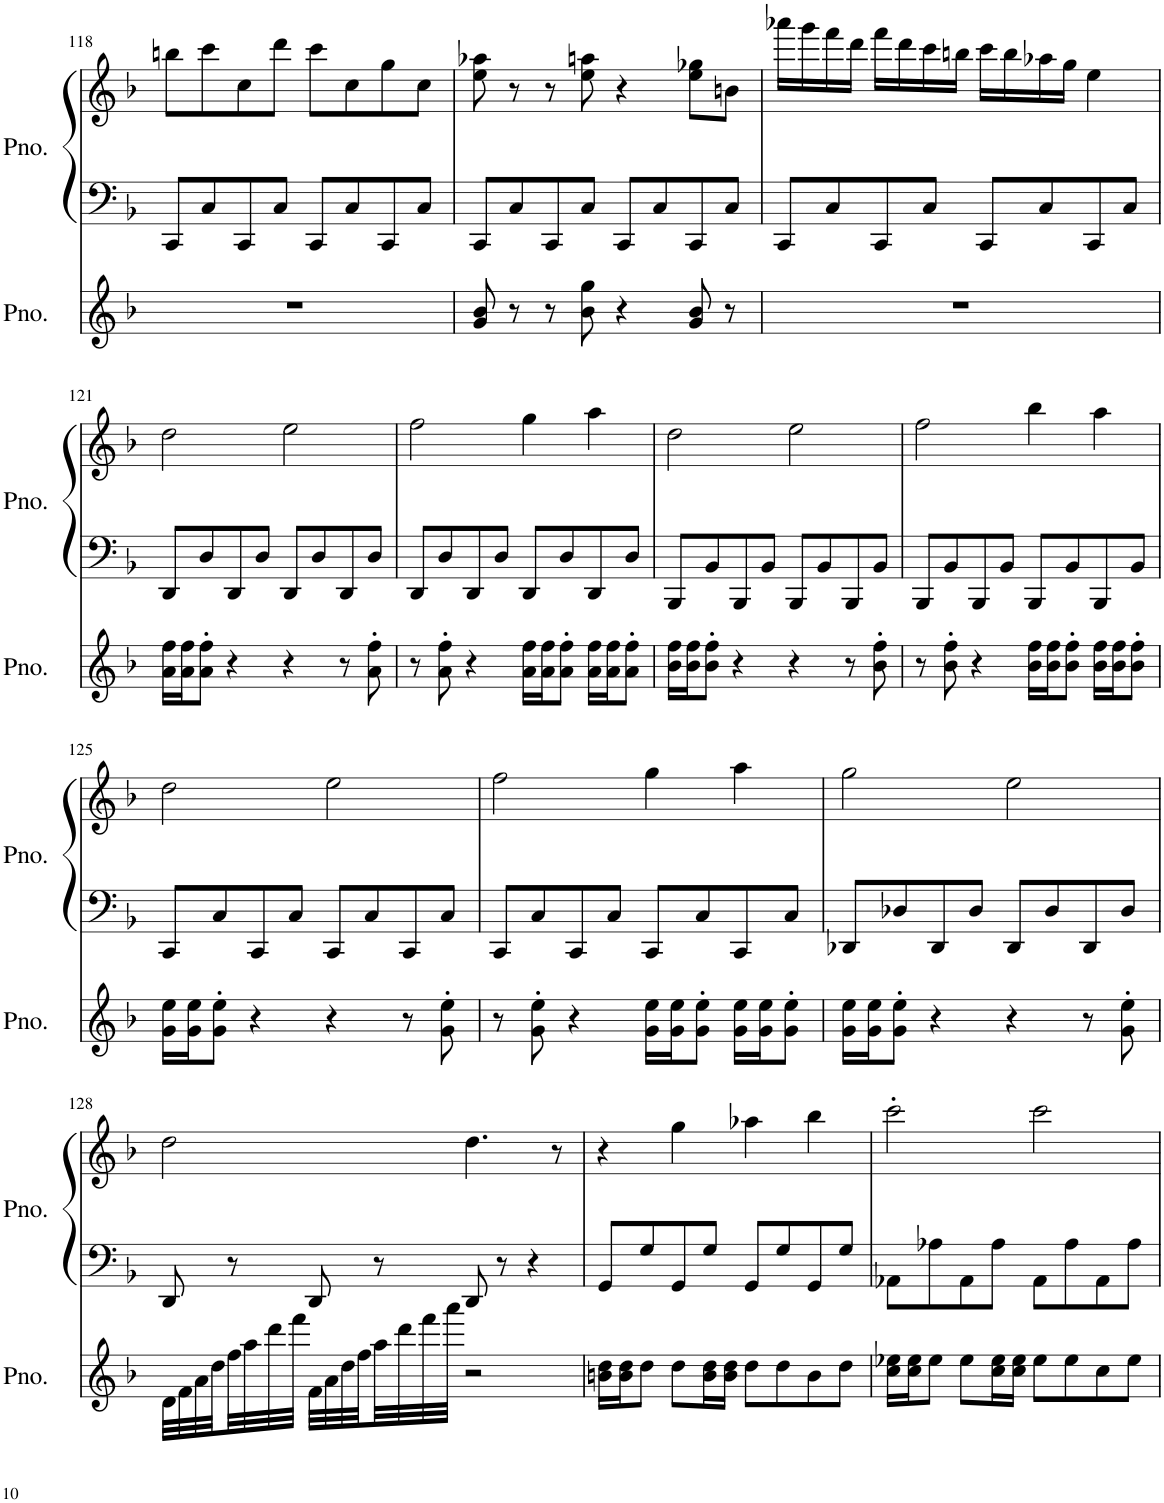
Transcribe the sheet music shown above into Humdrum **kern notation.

**kern	**kern	**kern
*part2	*part1	*part1
*staff3	*staff2	*staff1
*I"Piano	*I"Piano	*
*I'Pno.	*I'Pno.	*
!!LO:PB:g=z
*clefG2	*clefF4	*clefG2
*k[b-]	*k[b-]	*k[b-]
*M4/4	*M4/4	*M4/4
=118	=118	=118
1r	8CC/L	8bbn\L
.	8C/	8ccc\
.	8CC/	8cc\
.	8C/J	8ddd\J
.	8CC/L	8ccc\L
.	8C/	8cc\
.	8CC/	8gg\
.	8C/J	8cc\J
=119	=119	=119
8g/ 8b-/	8CC/L	8ee\ 8aa-X\
8r	8C/	8r
8r	8CC/	8r
8b-\ 8gg\	8C/J	8ee\ 8aan\
4r	8CC/L	4r
.	8C/	.
8g/ 8b-/	8CC/	8ee\ 8gg-X\L
8r	8C/J	8bn\J
=120	=120	=120
1r	8CC/L	16aaa-X\LL
.	.	16ggg\
.	8C/	16fff\
.	.	16ddd\JJ
.	8CC/	16fff\LL
.	.	16ddd\
.	8C/J	16ccc\
.	.	16bbn\JJ
.	8CC/L	16ccc\LL
.	.	16bb\
.	8C/	16aa-X\
.	.	16gg\JJ
.	8CC/	4ee\
.	8C/J	.
!!LO:LB:g=z
=121	=121	=121
16a\ 16ff\LL	8DD/L	2dd\
16a\ 16ff\J	.	.
8a\' 8ff\'J	8D/	.
4r	8DD/	.
.	8D/J	.
4r	8DD/L	2ee\
.	8D/	.
8r	8DD/	.
8a\' 8ff\'	8D/J	.
=122	=122	=122
8r	8DD/L	2ff\
8a\' 8ff\'	8D/	.
4r	8DD/	.
.	8D/J	.
16a\ 16ff\LL	8DD/L	4gg\
16a\ 16ff\J	.	.
8a\' 8ff\'J	8D/	.
16a\ 16ff\LL	8DD/	4aa\
16a\ 16ff\J	.	.
8a\' 8ff\'J	8D/J	.
=123	=123	=123
16b-\ 16ff\LL	8BBB-/L	2dd\
16b-\ 16ff\J	.	.
8b-\' 8ff\'J	8BB-/	.
4r	8BBB-/	.
.	8BB-/J	.
4r	8BBB-/L	2ee\
.	8BB-/	.
8r	8BBB-/	.
8b-\' 8ff\'	8BB-/J	.
=124	=124	=124
8r	8BBB-/L	2ff\
8b-\' 8ff\'	8BB-/	.
4r	8BBB-/	.
.	8BB-/J	.
16b-\ 16ff\LL	8BBB-/L	4bb-\
16b-\ 16ff\J	.	.
8b-\' 8ff\'J	8BB-/	.
16b-\ 16ff\LL	8BBB-/	4aa\
16b-\ 16ff\J	.	.
8b-\' 8ff\'J	8BB-/J	.
!!LO:LB:g=z
=125	=125	=125
16g\ 16ee\LL	8CC/L	2dd\
16g\ 16ee\J	.	.
8g\' 8ee\'J	8C/	.
4r	8CC/	.
.	8C/J	.
4r	8CC/L	2ee\
.	8C/	.
8r	8CC/	.
8g\' 8ee\'	8C/J	.
=126	=126	=126
8r	8CC/L	2ff\
8g\' 8ee\'	8C/	.
4r	8CC/	.
.	8C/J	.
16g\ 16ee\LL	8CC/L	4gg\
16g\ 16ee\J	.	.
8g\' 8ee\'J	8C/	.
16g\ 16ee\LL	8CC/	4aa\
16g\ 16ee\J	.	.
8g\' 8ee\'J	8C/J	.
=127	=127	=127
16g\ 16ee\LL	8DD-X/L	2gg\
16g\ 16ee\J	.	.
8g\' 8ee\'J	8D-X/	.
4r	8DD-/	.
.	8D-/J	.
4r	8DD-/L	2ee\
.	8D-/	.
8r	8DD-/	.
8g\' 8ee\'	8D-/J	.
!!LO:LB:g=z
=128	=128	=128
32d\LLL	8DD/	2dd\
32f\	.	.
32a\	.	.
32dd\	.	.
32ff\	8r	.
32aa\	.	.
32ddd\	.	.
32fff\JJJ	.	.
32f\LLL	8DD/	.
32a\	.	.
32dd\	.	.
32ff\	.	.
32aa\	8r	.
32ddd\	.	.
32fff\	.	.
32aaa\JJJ	.	.
2r	8DD/	4.dd\
.	8r	.
.	4r	.
.	.	8r
=129	=129	=129
16bn\ 16dd\LL	8GG/L	4r
16b\ 16dd\J	.	.
8dd\J	8G/	.
8dd\L	8GG/	4gg\
16b\ 16dd\L	8G/J	.
16b\ 16dd\JJ	.	.
8dd\L	8GG/L	4aa-X\
8dd\	8G/	.
8b\	8GG/	4bb-\
8dd\J	8G/J	.
=130	=130	=130
16cc\ 16ee-X\LL	8AA-X\L	2ccc'\
16cc\ 16ee-\J	.	.
8ee-\J	8A-X\	.
8ee-\L	8AA-\	.
16cc\ 16ee-\L	8A-\J	.
16cc\ 16ee-\JJ	.	.
8ee-\L	8AA-\L	2ccc\
8ee-\	8A-\	.
8cc\	8AA-\	.
8ee-\J	8A-\J	.
=	=	=
*-	*-	*-
